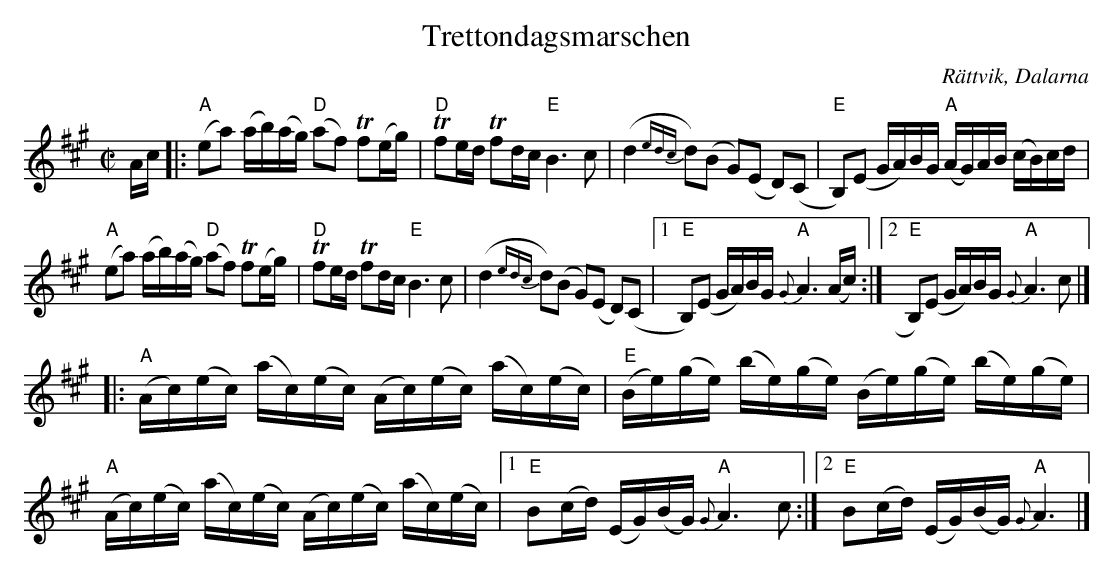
X:1
T:Trettondagsmarschen
O:Rättvik, Dalarna
Q:100
M:C|
L:1/16
K:A
Ac |: "A" (e2a2) (ab)(ag) "D" (a2f2) +trill+f2(eg) | "D" +trill+f2ed +trill+f2dc "E" B6 c2- |\
(d4{edc} d2)(B2 G2)(E2 D2)(C2 | "E" B,2)(E2 GA)BG "A" (AG)AB (cB)cd |
"A" (e2a2) (ab)(ag) "D" (a2f2) +trill+f2(eg) | "D" +trill+f2ed +trill+f2dc "E" B6 c2- |\
(d4{edc} d2)(B2 G2)(E2 D2)(C2 |1 "E" B,2)(E2 GA)BG "A" {G}A6 (Ac) :|2 "E" B,2)(E2 GA)BG "A" {G}A6 c2 |]
|: "A" (Ac)(ec) (ac)(ec) (Ac)(ec) (ac)(ec) | "E" (Be)(ge) (be)(ge) (Be)(ge) (be)(ge) |
"A" (Ac)(ec) (ac)(ec) (Ac)(ec) (ac)(ec) |1 "E" B2(cd) (EG)(BG) "A" {G}A6 c2 :|2 "E" B2(cd) (EG)(BG) "A" {G}A6 |]
